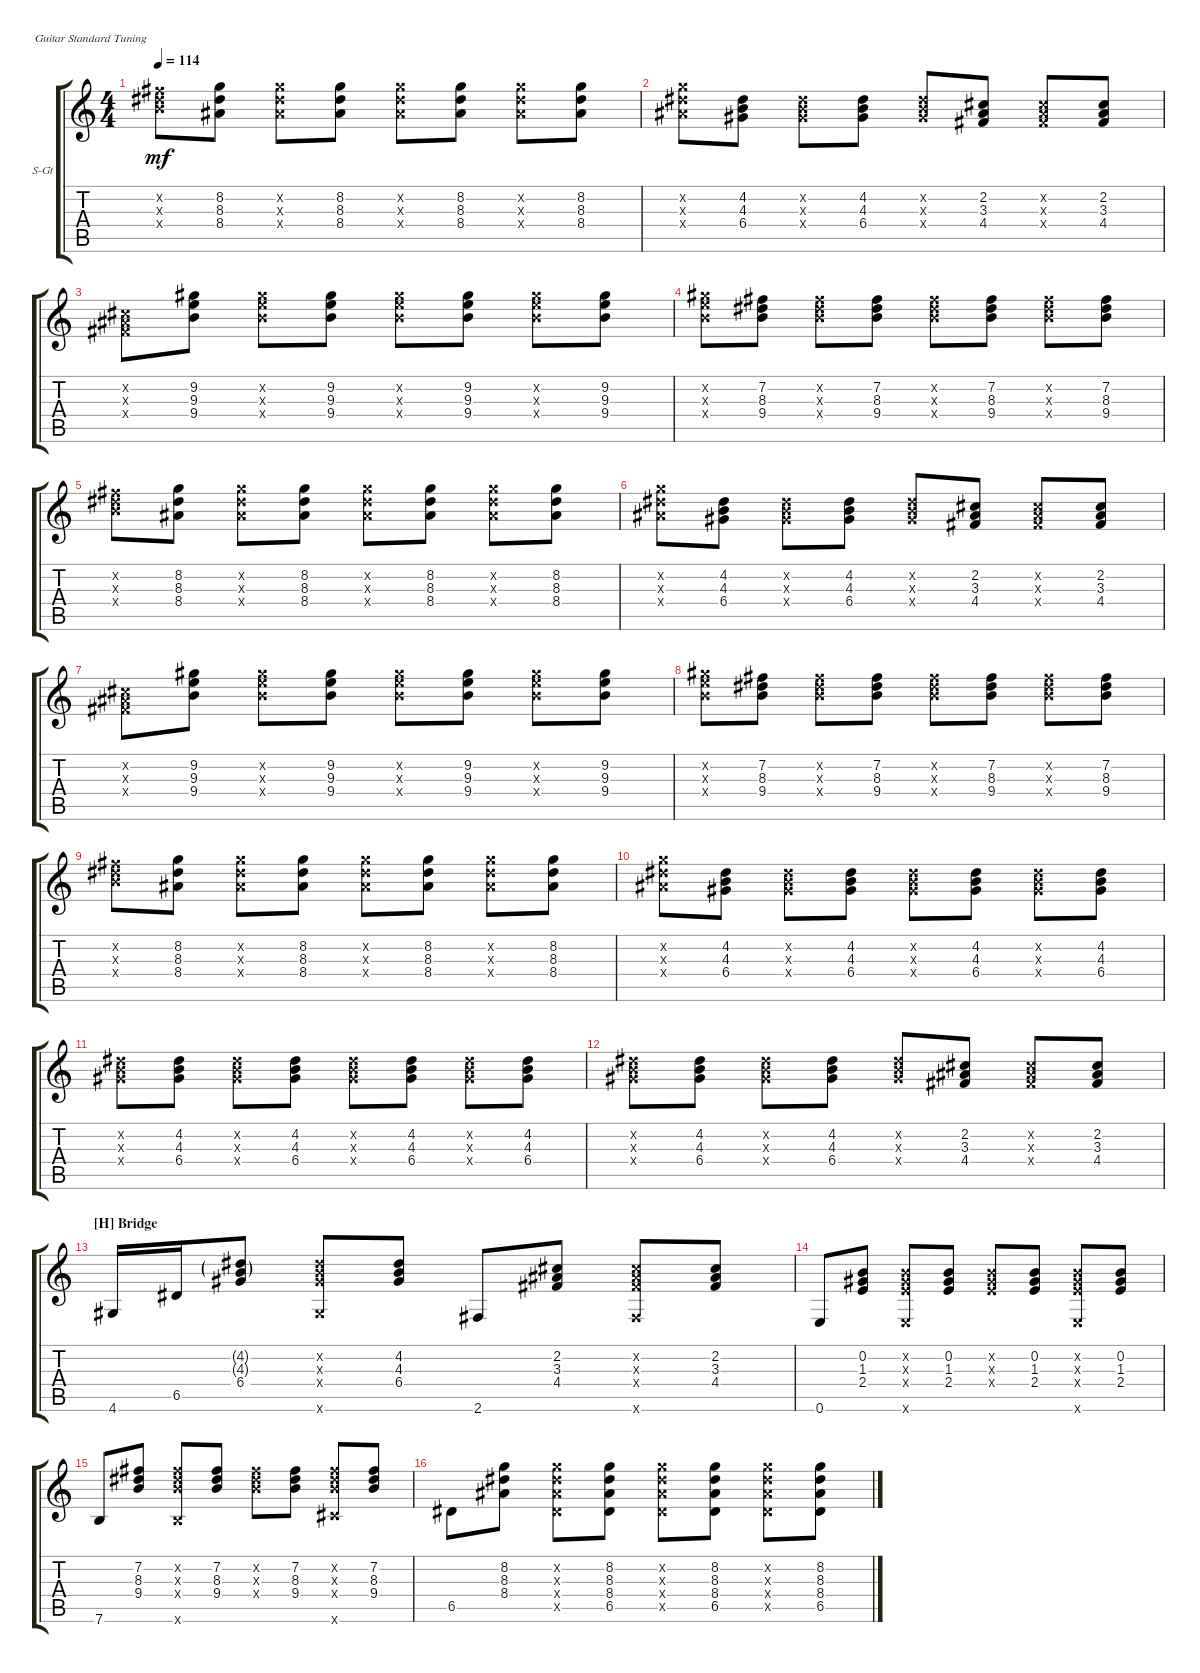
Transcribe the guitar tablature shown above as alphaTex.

\defaultSystemsLayout 4
\bracketExtendMode groupsimilarinstruments
\firstSystemTrackNameOrientation horizontal
\otherSystemsTrackNameOrientation horizontal
\track ("Steel Guitar" "S-Gt") {mute instrument acousticguitarsteel}
\staff {score tabs}
\tuning (E4 B3 G3 D3 A2 E2)
\ts (4 4)
\tempo 114
\clef g2
\ks c
(9.4{x} 8.3{x} 7.2{x}).8{dy mf} (8.2 8.3 8.4).8 (8.4{x} 8.3{x} 8.2{x}).8 (8.2 8.3 8.4).8 (8.4{x} 8.3{x} 8.2{x}).8 (8.2 8.3 8.4).8 (8.4{x} 8.3{x} 8.2{x}).8 (8.2 8.4 8.3).8 |
(8.2{x} 8.3{x} 8.4{x}).8 (4.2 4.3 6.4).8 (6.4{x} 4.3{x} 4.2{x}).8 (6.4 4.2 4.3).8 (6.4{x} 4.3{x} 4.2{x}).8 (4.4 3.3 2.2).8 (2.2{x} 3.3{x} 4.4{x}).8 (4.4 3.3 2.2).8 |
(2.2{x} 3.3{x} 4.4{x}).8 (9.4 9.3 9.2).8 (9.4{x} 9.3{x} 9.2{x}).8 (9.4 9.3 9.2).8 (9.4{x} 9.3{x} 9.2{x}).8 (9.4 9.3 9.2).8 (9.4{x} 9.3{x} 9.2{x}).8 (9.4 9.3 9.2).8 |
(9.4{x} 9.3{x} 9.2{x}).8 (9.4 8.3 7.2).8 (9.4{x} 8.3{x} 7.2{x}).8 (9.4 8.3 7.2).8 (9.4{x} 8.3{x} 7.2{x}).8 (9.4 8.3 7.2).8 (9.4{x} 8.3{x} 7.2{x}).8 (9.4 8.3 7.2).8 |
(9.4{x} 8.3{x} 7.2{x}).8 (8.2 8.3 8.4).8 (8.4{x} 8.3{x} 8.2{x}).8 (8.2 8.3 8.4).8 (8.4{x} 8.3{x} 8.2{x}).8 (8.2 8.3 8.4).8 (8.4{x} 8.3{x} 8.2{x}).8 (8.2 8.4 8.3).8 |
(8.2{x} 8.3{x} 8.4{x}).8 (4.2 4.3 6.4).8 (6.4{x} 4.3{x} 4.2{x}).8 (6.4 4.2 4.3).8 (6.4{x} 4.3{x} 4.2{x}).8 (4.4 3.3 2.2).8 (2.2{x} 3.3{x} 4.4{x}).8 (4.4 3.3 2.2).8 |
(2.2{x} 3.3{x} 4.4{x}).8 (9.4 9.3 9.2).8 (9.4{x} 9.3{x} 9.2{x}).8 (9.4 9.3 9.2).8 (9.4{x} 9.3{x} 9.2{x}).8 (9.4 9.3 9.2).8 (9.4{x} 9.3{x} 9.2{x}).8 (9.4 9.3 9.2).8 |
(9.4{x} 9.3{x} 9.2{x}).8 (9.4 8.3 7.2).8 (9.4{x} 8.3{x} 7.2{x}).8 (9.4 8.3 7.2).8 (9.4{x} 8.3{x} 7.2{x}).8 (9.4 8.3 7.2).8 (9.4{x} 8.3{x} 7.2{x}).8 (9.4 8.3 7.2).8 |
(9.4{x} 8.3{x} 7.2{x}).8 (8.2 8.3 8.4).8 (8.4{x} 8.3{x} 8.2{x}).8 (8.2 8.3 8.4).8 (8.4{x} 8.3{x} 8.2{x}).8 (8.2 8.3 8.4).8 (8.4{x} 8.3{x} 8.2{x}).8 (8.2 8.4 8.3).8 |
(8.2{x} 8.3{x} 8.4{x}).8 (4.2 4.3 6.4).8 (6.4{x} 4.3{x} 4.2{x}).8 (6.4 4.2 4.3).8 (6.4{x} 4.3{x} 4.2{x}).8 (4.2 4.3 6.4).8 (6.4{x} 4.3{x} 4.2{x}).8 (6.4 4.2 4.3).8 |
(4.2{x} 4.3{x} 6.4{x}).8 (4.2 4.3 6.4).8 (6.4{x} 4.3{x} 4.2{x}).8 (6.4 4.2 4.3).8 (6.4{x} 4.3{x} 4.2{x}).8 (4.2 4.3 6.4).8 (6.4{x} 4.3{x} 4.2{x}).8 (6.4 4.2 4.3).8 |
(4.2{x} 4.3{x} 6.4{x}).8 (4.2 4.3 6.4).8 (6.4{x} 4.3{x} 4.2{x}).8 (6.4 4.2 4.3).8 (6.4{x} 4.3{x} 4.2{x}).8 (4.4 3.3 2.2).8 (2.2{x} 3.3{x} 4.4{x}).8 (4.4 3.3 2.2).8 |
\section ("H" "Bridge")
4.6.16 6.5.16 (4.3{g} 6.4 4.2{g}).8 (4.6{x} 6.4{x} 4.3{x} 4.2{x}).8 (4.3 6.4 4.2).8 2.6.8 (4.4 3.3 2.2).8 (2.6{x} 4.4{x} 3.3{x} 2.2{x}).8 (4.4 3.3 2.2).8 |
0.6.8 (2.4 1.3 0.2).8 (0.6{x} 2.4{x} 1.3{x} 0.2{x}).8 (2.4 1.3 0.2).8 (2.4{x} 1.3{x} 0.2{x}).8 (2.4 1.3 0.2).8 (0.6{x} 2.4{x} 1.3{x} 0.2{x}).8 (2.4 1.3 0.2).8 |
7.6.8 (9.4 8.3 7.2).8 (7.6{x} 9.4{x} 8.3{x} 7.2{x}).8 (9.4 8.3 7.2).8 (9.4{x} 8.3{x} 7.2{x}).8 (9.4 8.3 7.2).8 (9.6{x} 9.4{x} 8.3{x} 7.2{x}).8 (9.4 8.3 7.2).8 |
6.5.8 (8.4 8.3 8.2).8 (6.5{x} 8.4{x} 8.3{x} 8.2{x}).8 (6.5 8.4 8.3 8.2).8 (6.5{x} 8.4{x} 8.3{x} 8.2{x}).8 (6.5 8.4 8.3 8.2).8 (6.5{x} 8.4{x} 8.3{x} 8.2{x}).8 (6.5 8.4 8.3 8.2).8
